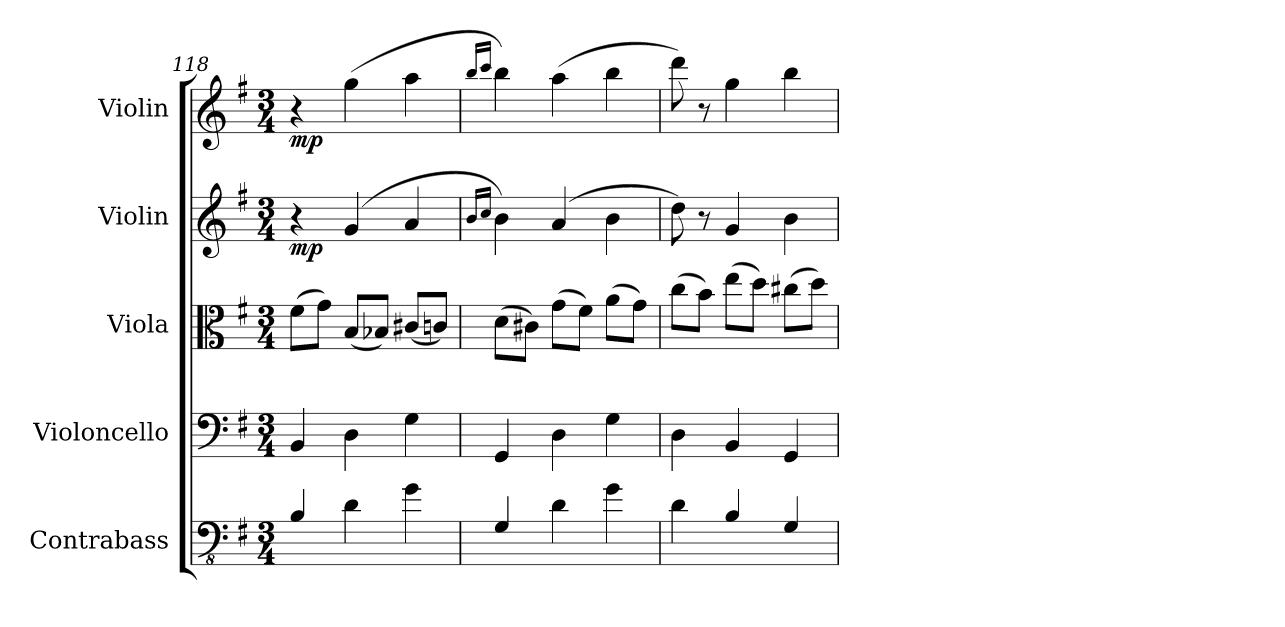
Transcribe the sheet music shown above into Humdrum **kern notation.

**kern	**kern	**kern	**kern	**dynam	**kern	**dynam
*part5	*part4	*part3	*part2	*part2	*part1	*part1
*staff5	*staff4	*staff3	*staff2	*staff2	*staff1	*staff1
*I"Contrabass	*I"Violoncello	*I"Viola	*I"Violin	*	*I"Violin	*
*I'Cb.	*I'Vc.	*I'Vla.	*I'Vln.	*	*I'Vln.	*
!!LO:LB:g=z
*clefFv4	*clefF4	*clefC3	*clefG2	*	*clefG2	*
*ITrd7c12	*	*	*	*	*	*
*k[f#]	*k[f#]	*k[f#]	*k[f#]	*	*k[f#]	*
*M3/4	*M3/4	*M3/4	*M3/4	*	*M3/4	*
=118	=118	=118	=118	=118	=118	=118
!	!	!	!	!LO:DY:b	!	!LO:DY:b
4BBB/	4BB/	(8f#\L	4r	mp	4r	mp
.	.	8g\J)	.	.	.	.
4DD\	4D\	(8B/L	(4g/	.	(4gg\	.
.	.	8B-X/J)	.	.	.	.
4GG\	4G\	(8c#X/L	4a/	.	4aa\	.
.	.	8cn/J)	.	.	.	.
=119	=119	=119	=119	=119	=119	=119
.	.	.	16qb/LL	.	16qbb/LL	.
.	.	.	16qcc/JJ	.	16qccc/JJ	.
4GGG/	4GG/	(8d\L	4b\)	.	4bb\)	.
.	.	8c#X\J)	.	.	.	.
4DD\	4D\	(8g\L	(4a/	.	(4aa\	.
.	.	8f#\J)	.	.	.	.
4GG\	4G\	(8a\L	4b\	.	4bb\	.
.	.	8g\J)	.	.	.	.
=120	=120	=120	=120	=120	=120	=120
4DD\	4D\	(8cc\L	8dd\)	.	8ddd\)	.
.	.	8b\J)	8r	.	8r	.
4BBB/	4BB/	(8ee\L	4g/	.	4gg\	.
.	.	8dd\J)	.	.	.	.
4GGG/	4GG/	(8cc#X\L	4b\	.	4bb\	.
.	.	8dd\J)	.	.	.	.
=	=	=	=	=	=	=
*-	*-	*-	*-	*-	*-	*-
